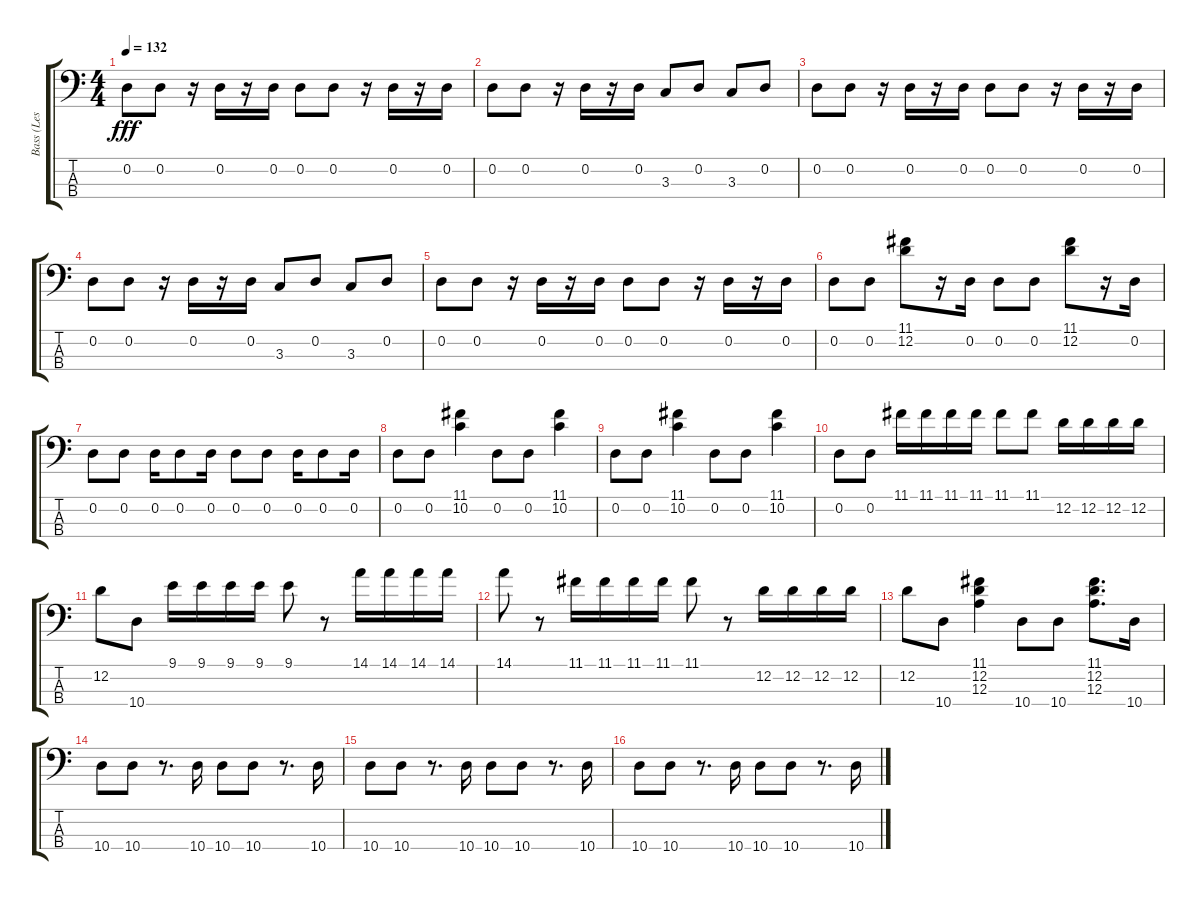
\track ("Bass (Les Claypool)" "Bass (Les ") {instrument electricbassfinger}
\staff {score tabs}
\tuning (G2 D2 A1 E1) {hide}
\ts (4 4)
\tempo 132
\clef f4
\ks c
0.2.8{dy fff} 0.2.8 r.16 0.2.16 r.16 0.2.16 0.2.8 0.2.8 r.16 0.2.16 r.16 0.2.16 |
0.2.8 0.2.8 r.16 0.2.16 r.16 0.2.16 3.3.8 0.2.8 3.3.8 0.2.8 |
0.2.8 0.2.8 r.16 0.2.16 r.16 0.2.16 0.2.8 0.2.8 r.16 0.2.16 r.16 0.2.16 |
0.2.8 0.2.8 r.16 0.2.16 r.16 0.2.16 3.3.8 0.2.8 3.3.8 0.2.8 |
0.2.8 0.2.8 r.16 0.2.16 r.16 0.2.16 0.2.8 0.2.8 r.16 0.2.16 r.16 0.2.16 |
0.2.8 0.2.8 (11.1 12.2).8 r.16 0.2.16 0.2.8 0.2.8 (11.1 12.2).8 r.16 0.2.16 |
0.2.8 0.2.8 0.2.16 0.2.8 0.2.16 0.2.8 0.2.8 0.2.16 0.2.8 0.2.16 |
0.2.8 0.2.8 (11.1 10.2).4 0.2.8 0.2.8 (11.1 10.2).4 |
0.2.8 0.2.8 (11.1 10.2).4 0.2.8 0.2.8 (11.1 10.2).4 |
0.2.8 0.2.8 11.1.16 11.1.16 11.1.16 11.1.16 11.1.8 11.1.8 12.2.16 12.2.16 12.2.16 12.2.16 |
12.2.8 10.4.8 9.1.16 9.1.16 9.1.16 9.1.16 9.1.8 r.8 14.1.16 14.1.16 14.1.16 14.1.16 |
14.1.8 r.8 11.1.16 11.1.16 11.1.16 11.1.16 11.1.8 r.8 12.2.16 12.2.16 12.2.16 12.2.16 |
12.2.8 10.4.8 (11.1 12.2 12.3).4 10.4.8 10.4.8 (11.1 12.2 12.3).8{d} 10.4.16 |
10.4.8 10.4.8 r.8{d} 10.4.16 10.4.8 10.4.8 r.8{d} 10.4.16 |
10.4.8 10.4.8 r.8{d} 10.4.16 10.4.8 10.4.8 r.8{d} 10.4.16 |
10.4.8 10.4.8 r.8{d} 10.4.16 10.4.8 10.4.8 r.8{d} 10.4.16
